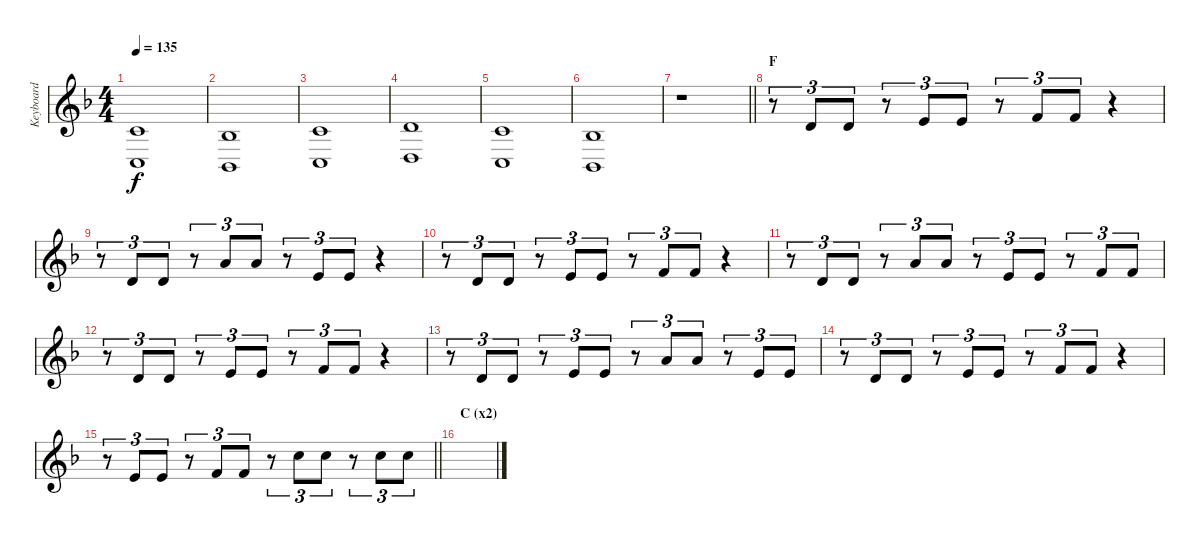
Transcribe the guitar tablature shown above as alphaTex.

\track ("Keyboard" "Keyboard") {instrument churchorgan}
\staff {score}
\tuning (E4 B3 G3 D3 A2 E2) {hide}
\ts (4 4)
\tempo 135
\clef g2
\ks f
(1.2 3.5).1{dy f} |
(3.3 1.5).1 |
(1.2 3.5).1 |
(3.2 0.4).1 |
(1.2 3.5).1 |
(3.3 1.5).1 |
\barLineRight lightlight
r.1 |
\section ("" "F")
r.8{tu (3 2) balance 16 instrument electricguitarclean} 7.3.8{tu (3 2)} 7.3.8{tu (3 2)} r.8{tu (3 2)} 5.2.8{tu (3 2)} 5.2.8{tu (3 2)} r.8{tu (3 2)} 6.2.8{tu (3 2)} 6.2.8{tu (3 2)} r.4 |
r.8{tu (3 2)} 7.3.8{tu (3 2)} 7.3.8{tu (3 2)} r.8{tu (3 2)} 5.1.8{tu (3 2)} 5.1.8{tu (3 2)} r.8{tu (3 2)} 5.2.8{tu (3 2)} 5.2.8{tu (3 2)} r.4 |
r.8{tu (3 2)} 7.3.8{tu (3 2)} 7.3.8{tu (3 2)} r.8{tu (3 2)} 5.2.8{tu (3 2)} 5.2.8{tu (3 2)} r.8{tu (3 2)} 6.2.8{tu (3 2)} 6.2.8{tu (3 2)} r.4 |
r.8{tu (3 2)} 7.3.8{tu (3 2)} 7.3.8{tu (3 2)} r.8{tu (3 2)} 5.1.8{tu (3 2)} 5.1.8{tu (3 2)} r.8{tu (3 2)} 5.2.8{tu (3 2)} 5.2.8{tu (3 2)} r.8{tu (3 2)} 6.2.8{tu (3 2)} 6.2.8{tu (3 2)} |
r.8{tu (3 2)} 7.3.8{tu (3 2)} 7.3.8{tu (3 2)} r.8{tu (3 2)} 5.2.8{tu (3 2)} 5.2.8{tu (3 2)} r.8{tu (3 2)} 6.2.8{tu (3 2)} 6.2.8{tu (3 2)} r.4 |
r.8{tu (3 2)} 7.3.8{tu (3 2)} 7.3.8{tu (3 2)} r.8{tu (3 2)} 5.2.8{tu (3 2)} 5.2.8{tu (3 2)} r.8{tu (3 2)} 5.1.8{tu (3 2)} 5.1.8{tu (3 2)} r.8{tu (3 2)} 5.2.8{tu (3 2)} 5.2.8{tu (3 2)} |
r.8{tu (3 2)} 7.3.8{tu (3 2)} 7.3.8{tu (3 2)} r.8{tu (3 2)} 5.2.8{tu (3 2)} 5.2.8{tu (3 2)} r.8{tu (3 2)} 6.2.8{tu (3 2)} 6.2.8{tu (3 2)} r.4 |
\barLineRight lightlight
r.8{tu (3 2)} 5.2.8{tu (3 2)} 5.2.8{tu (3 2)} r.8{tu (3 2)} 6.2.8{tu (3 2)} 6.2.8{tu (3 2)} r.8{tu (3 2)} 8.1.8{tu (3 2)} 8.1.8{tu (3 2)} r.8{tu (3 2)} 8.1.8{tu (3 2)} 8.1.8{tu (3 2)} |
\section ("" "C (x2)")
